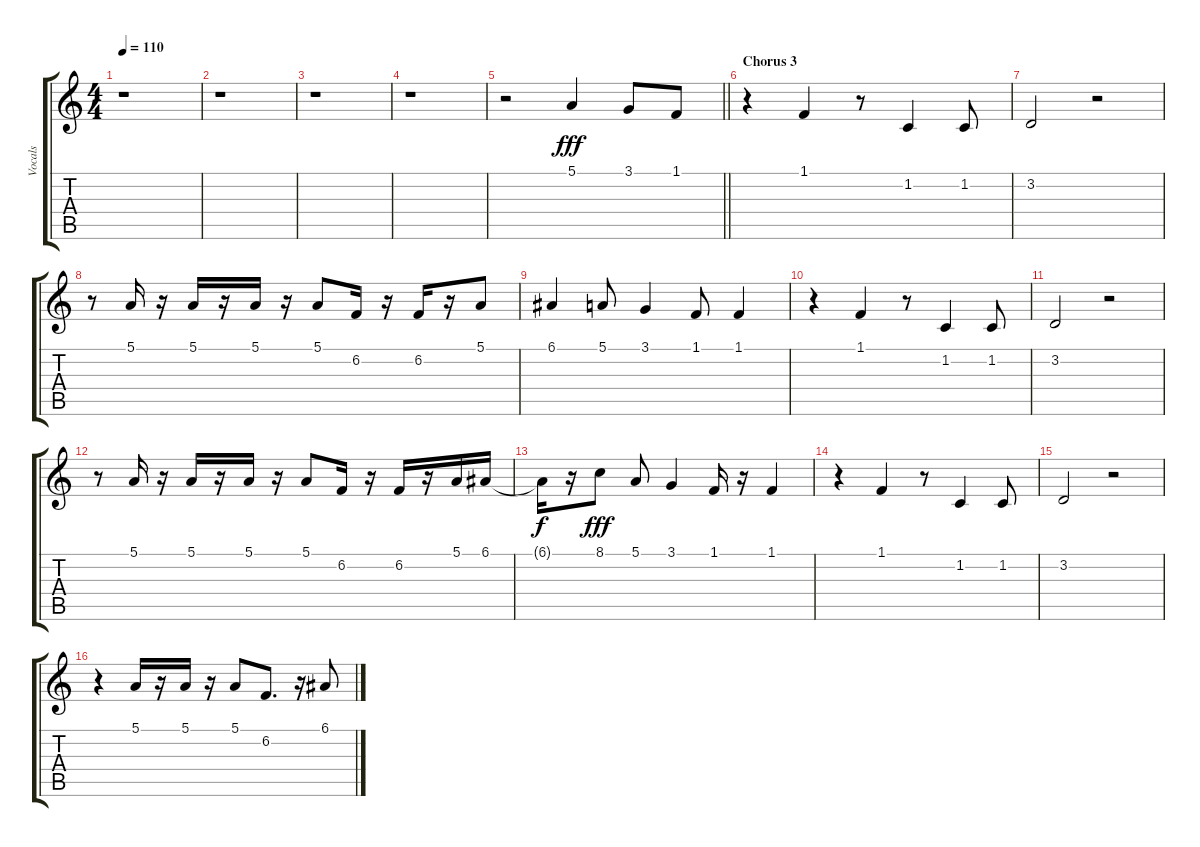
\track ("Vocals" "Vocals") {instrument clarinet}
\staff {score tabs}
\tuning (E4 B3 G3 D3 A2 E2) {hide}
\ts (4 4)
\tempo 110
\clef g2
\ks c
r.1{dy f} |
r.1 |
r.1 |
r.1 |
\barLineRight lightlight
r.2 5.1.4{dy fff} 3.1.8 1.1.8 |
\section ("" "Chorus 3")
r.4 1.1.4 r.8 1.2.4 1.2.8 |
3.2.2 r.2 |
r.8 5.1.16 r.16 5.1.16 r.16 5.1.16 r.16 5.1.8 6.2.16 r.16 6.2.16 r.16 5.1.8 |
6.1.4 5.1.8 3.1.4 1.1.8 1.1.4 |
r.4 1.1.4 r.8 1.2.4 1.2.8 |
3.2.2 r.2 |
r.8 5.1.16 r.16 5.1.16 r.16 5.1.16 r.16 5.1.8 6.2.16 r.16 6.2.16 r.16 5.1.16 6.1.16 |
6.1{t}.16{dy f} r.16 8.1.8{dy fff} 5.1.8 3.1.4 1.1.16 r.16 1.1.4 |
r.4 1.1.4 r.8 1.2.4 1.2.8 |
3.2.2 r.2 |
r.4 5.1.16 r.16 5.1.16 r.16 5.1.8 6.2.8{d} r.16 6.1.8
